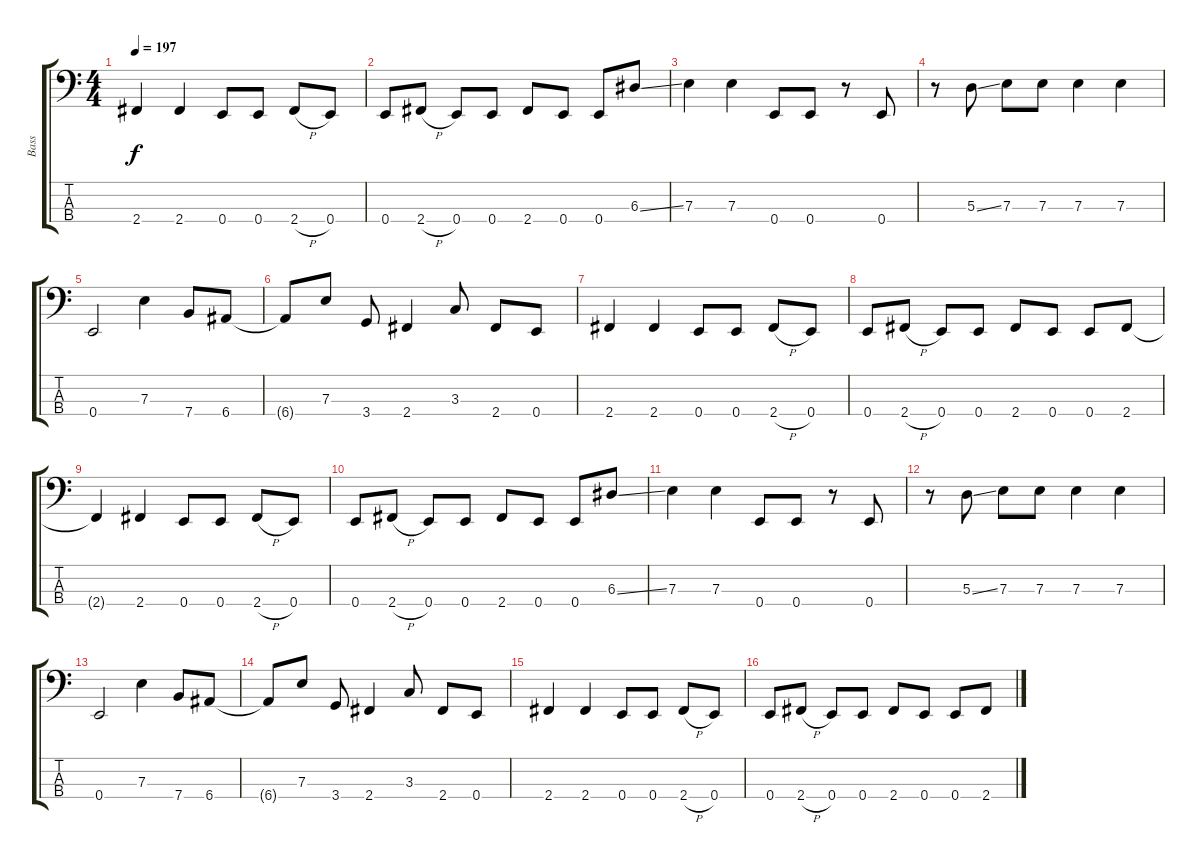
\track ("Bass" "Bass") {instrument electricbassfinger}
\staff {score tabs}
\tuning (G2 D2 A1 E1) {hide}
\ts (4 4)
\tempo 197
\clef f4
\ks c
2.4{t}.4{dy f} 2.4.4 0.4.8 0.4.8 2.4{h}.8 0.4.8 |
0.4.8 2.4{h}.8 0.4.8 0.4.8 2.4.8 0.4.8 0.4.8 6.3{ss}.8 |
7.3.4 7.3.4 0.4.8 0.4.8 r.8 0.4.8 |
r.8 5.3{ss}.8 7.3.8 7.3.8 7.3.4 7.3.4 |
0.4.2 7.3.4 7.4.8 6.4.8 |
6.4{t}.8 7.3.8 3.4.8 2.4.4 3.3.8 2.4.8 0.4.8 |
2.4.4{instrument electricbassfinger} 2.4.4 0.4.8 0.4.8 2.4{h}.8 0.4.8 |
0.4.8 2.4{h}.8 0.4.8 0.4.8 2.4.8 0.4.8 0.4.8 2.4.8 |
2.4{t}.4 2.4.4 0.4.8 0.4.8 2.4{h}.8 0.4.8 |
0.4.8 2.4{h}.8 0.4.8 0.4.8 2.4.8 0.4.8 0.4.8 6.3{ss}.8 |
7.3.4 7.3.4 0.4.8 0.4.8 r.8 0.4.8 |
r.8 5.3{ss}.8 7.3.8 7.3.8 7.3.4 7.3.4 |
0.4.2 7.3.4 7.4.8 6.4.8 |
6.4{t}.8 7.3.8 3.4.8 2.4.4 3.3.8 2.4.8 0.4.8 |
2.4.4{instrument electricbassfinger} 2.4.4 0.4.8 0.4.8 2.4{h}.8 0.4.8 |
0.4.8 2.4{h}.8 0.4.8 0.4.8 2.4.8 0.4.8 0.4.8 2.4.8
